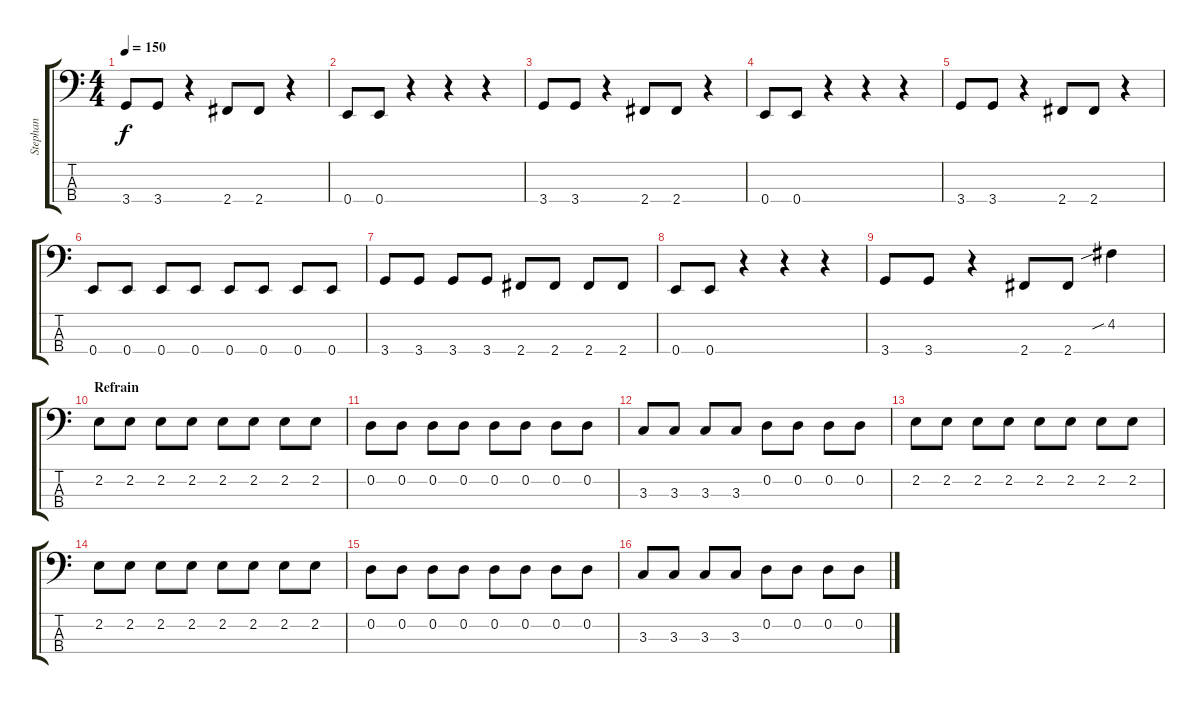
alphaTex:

\track ("Stephan" "Stephan") {instrument slapbass2}
\staff {score tabs}
\tuning (G2 D2 A1 E1) {hide}
\ts (4 4)
\tempo 150
\clef f4
\ks c
3.4.8{dy f} 3.4.8 r.4 2.4.8 2.4.8 r.4 |
0.4.8 0.4.8 r.4 r.4 r.4 |
3.4.8 3.4.8 r.4 2.4.8 2.4.8 r.4 |
0.4.8 0.4.8 r.4 r.4 r.4 |
3.4.8 3.4.8 r.4 2.4.8 2.4.8 r.4 |
0.4.8 0.4.8 0.4.8 0.4.8 0.4.8 0.4.8 0.4.8 0.4.8 |
3.4.8 3.4.8 3.4.8 3.4.8 2.4.8 2.4.8 2.4.8 2.4.8 |
0.4.8 0.4.8 r.4 r.4 r.4 |
3.4.8 3.4.8 r.4 2.4.8 2.4.8 4.2{sib}.4 |
\section ("" "Refrain")
2.2.8 2.2.8 2.2.8 2.2.8 2.2.8 2.2.8 2.2.8 2.2.8 |
0.2.8 0.2.8 0.2.8 0.2.8 0.2.8 0.2.8 0.2.8 0.2.8 |
3.3.8 3.3.8 3.3.8 3.3.8 0.2.8 0.2.8 0.2.8 0.2.8 |
2.2.8 2.2.8 2.2.8 2.2.8 2.2.8 2.2.8 2.2.8 2.2.8 |
2.2.8 2.2.8 2.2.8 2.2.8 2.2.8 2.2.8 2.2.8 2.2.8 |
0.2.8 0.2.8 0.2.8 0.2.8 0.2.8 0.2.8 0.2.8 0.2.8 |
3.3.8 3.3.8 3.3.8 3.3.8 0.2.8 0.2.8 0.2.8 0.2.8
